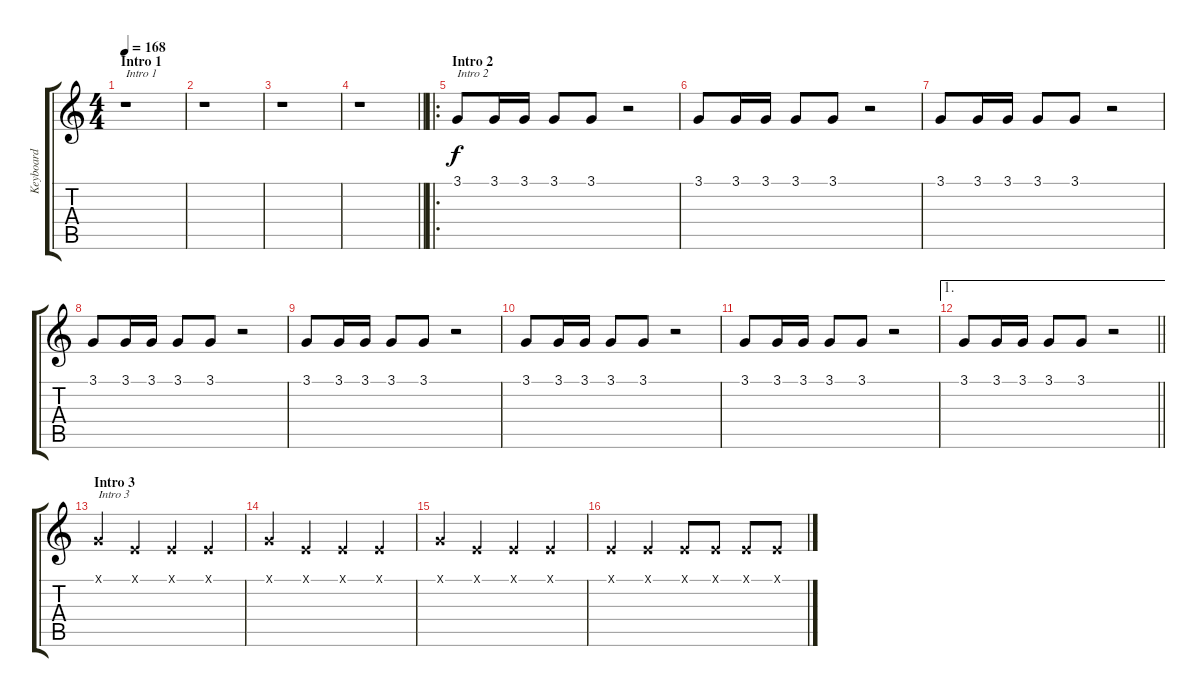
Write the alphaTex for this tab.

\track ("Keyboard" "Keyboard") {instrument pad6metallic}
\staff {score tabs}
\tuning (E4 B3 G3 D3 A2 E2) {hide}
\ts (4 4)
\section ("" "Intro 1")
\tempo 168
\clef g2
\ks c
r.1{txt "Intro 1" dy f instrument pad6metallic} |
r.1 |
r.1 |
\barLineRight lightlight
r.1 |
\ro
\section ("" "Intro 2")
3.1.8{txt "Intro 2"} 3.1.16 3.1.16 3.1.8 3.1.8 r.2 |
3.1.8 3.1.16 3.1.16 3.1.8 3.1.8 r.2 |
3.1.8 3.1.16 3.1.16 3.1.8 3.1.8 r.2 |
3.1.8 3.1.16 3.1.16 3.1.8 3.1.8 r.2 |
3.1.8 3.1.16 3.1.16 3.1.8 3.1.8 r.2 |
3.1.8 3.1.16 3.1.16 3.1.8 3.1.8 r.2 |
3.1.8 3.1.16 3.1.16 3.1.8 3.1.8 r.2 |
\ae 1
\barLineRight lightlight
3.1.8 3.1.16 3.1.16 3.1.8 3.1.8 r.2 |
\section ("" "Intro 3")
3.1{x}.4{txt "Intro 3"} 0.1{x}.4 0.1{x}.4 0.1{x}.4 |
3.1{x}.4 0.1{x}.4 0.1{x}.4 0.1{x}.4 |
3.1{x}.4 0.1{x}.4 0.1{x}.4 0.1{x}.4 |
0.1{x}.4 0.1{x}.4 0.1{x}.8 0.1{x}.8 0.1{x}.8 0.1{x}.8
